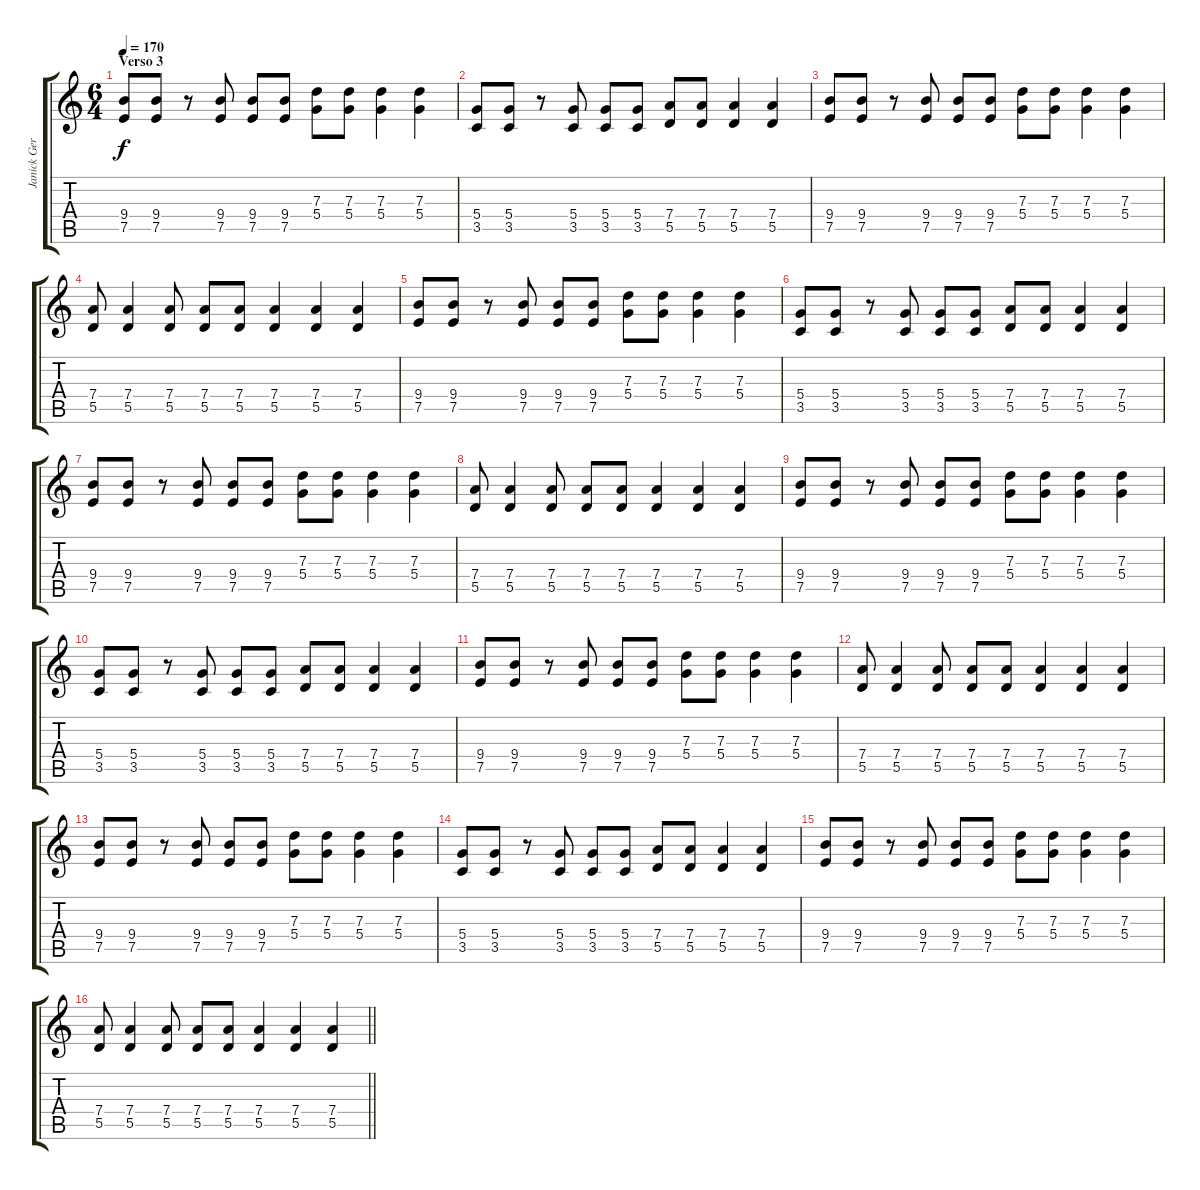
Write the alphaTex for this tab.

\track ("Janick Gers" "Janick Ger") {instrument electricguitarclean}
\staff {score tabs}
\tuning (E4 B3 G3 D3 A2 E2) {hide}
\ts (6 4)
\section ("" "Verso 3")
\tempo 170
\clef g2
\ks c
(9.4 7.5).8{dy f volume 11 instrument distortionguitar} (9.4 7.5).8 r.8 (9.4 7.5).8 (9.4 7.5).8 (9.4 7.5).8 (7.3 5.4).8 (7.3 5.4).8 (7.3 5.4).4 (7.3 5.4).4 |
(5.4 3.5).8 (5.4 3.5).8 r.8 (5.4 3.5).8 (5.4 3.5).8 (5.4 3.5).8 (7.4 5.5).8 (7.4 5.5).8 (7.4 5.5).4 (7.4 5.5).4 |
(9.4 7.5).8 (9.4 7.5).8 r.8 (9.4 7.5).8 (9.4 7.5).8 (9.4 7.5).8 (7.3 5.4).8 (7.3 5.4).8 (7.3 5.4).4 (7.3 5.4).4 |
(7.4 5.5).8 (7.4 5.5).4 (7.4 5.5).8 (7.4 5.5).8 (7.4 5.5).8 (7.4 5.5).4 (7.4 5.5).4 (7.4 5.5).4 |
(9.4 7.5).8 (9.4 7.5).8 r.8 (9.4 7.5).8 (9.4 7.5).8 (9.4 7.5).8 (7.3 5.4).8 (7.3 5.4).8 (7.3 5.4).4 (7.3 5.4).4 |
(5.4 3.5).8 (5.4 3.5).8 r.8 (5.4 3.5).8 (5.4 3.5).8 (5.4 3.5).8 (7.4 5.5).8 (7.4 5.5).8 (7.4 5.5).4 (7.4 5.5).4 |
(9.4 7.5).8 (9.4 7.5).8 r.8 (9.4 7.5).8 (9.4 7.5).8 (9.4 7.5).8 (7.3 5.4).8 (7.3 5.4).8 (7.3 5.4).4 (7.3 5.4).4 |
(7.4 5.5).8 (7.4 5.5).4 (7.4 5.5).8 (7.4 5.5).8 (7.4 5.5).8 (7.4 5.5).4 (7.4 5.5).4 (7.4 5.5).4 |
(9.4 7.5).8 (9.4 7.5).8 r.8 (9.4 7.5).8 (9.4 7.5).8 (9.4 7.5).8 (7.3 5.4).8 (7.3 5.4).8 (7.3 5.4).4 (7.3 5.4).4 |
(5.4 3.5).8 (5.4 3.5).8 r.8 (5.4 3.5).8 (5.4 3.5).8 (5.4 3.5).8 (7.4 5.5).8 (7.4 5.5).8 (7.4 5.5).4 (7.4 5.5).4 |
(9.4 7.5).8 (9.4 7.5).8 r.8 (9.4 7.5).8 (9.4 7.5).8 (9.4 7.5).8 (7.3 5.4).8 (7.3 5.4).8 (7.3 5.4).4 (7.3 5.4).4 |
(7.4 5.5).8 (7.4 5.5).4 (7.4 5.5).8 (7.4 5.5).8 (7.4 5.5).8 (7.4 5.5).4 (7.4 5.5).4 (7.4 5.5).4 |
(9.4 7.5).8 (9.4 7.5).8 r.8 (9.4 7.5).8 (9.4 7.5).8 (9.4 7.5).8 (7.3 5.4).8 (7.3 5.4).8 (7.3 5.4).4 (7.3 5.4).4 |
(5.4 3.5).8 (5.4 3.5).8 r.8 (5.4 3.5).8 (5.4 3.5).8 (5.4 3.5).8 (7.4 5.5).8 (7.4 5.5).8 (7.4 5.5).4 (7.4 5.5).4 |
(9.4 7.5).8 (9.4 7.5).8 r.8 (9.4 7.5).8 (9.4 7.5).8 (9.4 7.5).8 (7.3 5.4).8 (7.3 5.4).8 (7.3 5.4).4 (7.3 5.4).4 |
\barLineRight lightlight
(7.4 5.5).8 (7.4 5.5).4 (7.4 5.5).8 (7.4 5.5).8 (7.4 5.5).8 (7.4 5.5).4 (7.4 5.5).4 (7.4 5.5).4
